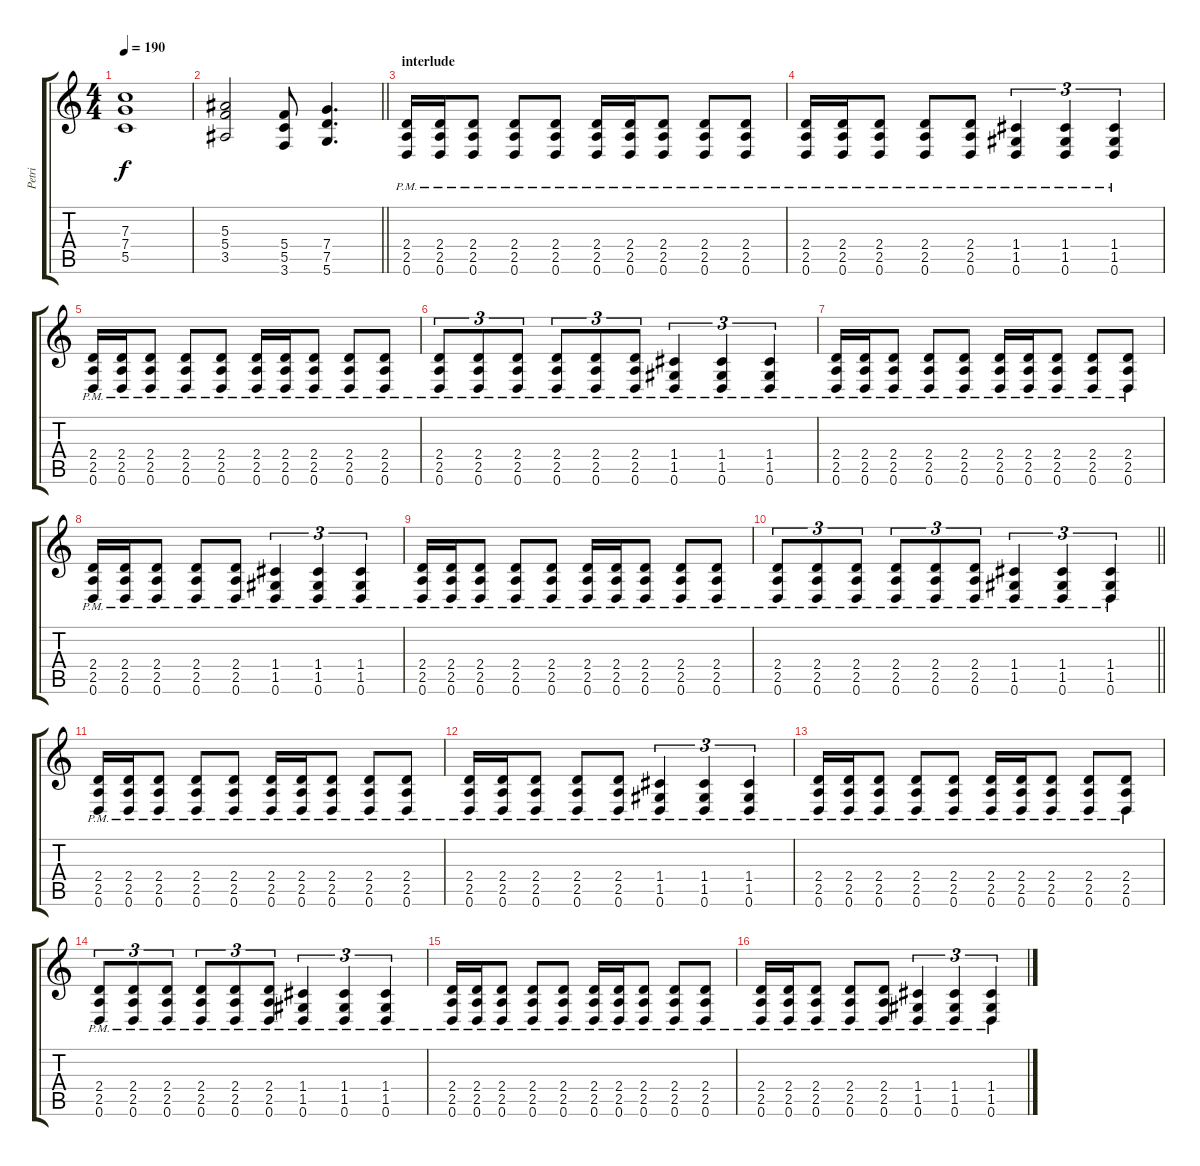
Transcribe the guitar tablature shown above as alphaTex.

\track ("Petri" "Petri") {instrument distortionguitar}
\staff {score tabs}
\tuning (D4 A3 F3 C3 G2 D2) {hide}
\ts (4 4)
\tempo 190
\clef g2
\ks c
(7.3 7.4 5.5).1{dy f} |
\barLineRight lightlight
(5.3 5.4 3.5).2 (5.4 5.5 3.6).8 (7.4 7.5 5.6).4{d} |
\section ("" "interlude")
(2.4{pm} 2.5{pm} 0.6{pm}).16 (2.4{pm} 2.5{pm} 0.6{pm}).16 (2.4{pm} 2.5{pm} 0.6{pm}).8 (2.4{pm} 2.5{pm} 0.6{pm}).8 (2.4{pm} 2.5{pm} 0.6{pm}).8 (2.4{pm} 2.5{pm} 0.6{pm}).16 (2.4{pm} 2.5{pm} 0.6{pm}).16 (2.4{pm} 2.5{pm} 0.6{pm}).8 (2.4{pm} 2.5{pm} 0.6{pm}).8 (2.4{pm} 2.5{pm} 0.6{pm}).8 |
(2.4{pm} 2.5{pm} 0.6{pm}).16 (2.4{pm} 2.5{pm} 0.6{pm}).16 (2.4{pm} 2.5{pm} 0.6{pm}).8 (2.4{pm} 2.5{pm} 0.6{pm}).8 (2.4{pm} 2.5{pm} 0.6{pm}).8 (1.4{pm} 1.5{pm} 0.6{pm}).4{tu (3 2)} (1.4{pm} 1.5{pm} 0.6{pm}).4{tu (3 2)} (1.4{pm} 1.5{pm} 0.6{pm}).4{tu (3 2)} |
(2.4{pm} 2.5{pm} 0.6{pm}).16 (2.4{pm} 2.5{pm} 0.6{pm}).16 (2.4{pm} 2.5{pm} 0.6{pm}).8 (2.4{pm} 2.5{pm} 0.6{pm}).8 (2.4{pm} 2.5{pm} 0.6{pm}).8 (2.4{pm} 2.5{pm} 0.6{pm}).16 (2.4{pm} 2.5{pm} 0.6{pm}).16 (2.4{pm} 2.5{pm} 0.6{pm}).8 (2.4{pm} 2.5{pm} 0.6{pm}).8 (2.4{pm} 2.5{pm} 0.6{pm}).8 |
(2.4{pm} 2.5{pm} 0.6{pm}).8{tu (3 2)} (2.4{pm} 2.5{pm} 0.6{pm}).8{tu (3 2)} (2.4{pm} 2.5{pm} 0.6{pm}).8{tu (3 2)} (2.4{pm} 2.5{pm} 0.6{pm}).8{tu (3 2)} (2.4{pm} 2.5{pm} 0.6{pm}).8{tu (3 2)} (2.4{pm} 2.5{pm} 0.6{pm}).8{tu (3 2)} (1.4{pm} 1.5{pm} 0.6{pm}).4{tu (3 2)} (1.4{pm} 1.5{pm} 0.6{pm}).4{tu (3 2)} (1.4{pm} 1.5{pm} 0.6{pm}).4{tu (3 2)} |
(2.4{pm} 2.5{pm} 0.6{pm}).16 (2.4{pm} 2.5{pm} 0.6{pm}).16 (2.4{pm} 2.5{pm} 0.6{pm}).8 (2.4{pm} 2.5{pm} 0.6{pm}).8 (2.4{pm} 2.5{pm} 0.6{pm}).8 (2.4{pm} 2.5{pm} 0.6{pm}).16 (2.4{pm} 2.5{pm} 0.6{pm}).16 (2.4{pm} 2.5{pm} 0.6{pm}).8 (2.4{pm} 2.5{pm} 0.6{pm}).8 (2.4{pm} 2.5{pm} 0.6{pm}).8 |
(2.4{pm} 2.5{pm} 0.6{pm}).16 (2.4{pm} 2.5{pm} 0.6{pm}).16 (2.4{pm} 2.5{pm} 0.6{pm}).8 (2.4{pm} 2.5{pm} 0.6{pm}).8 (2.4{pm} 2.5{pm} 0.6{pm}).8 (1.4{pm} 1.5{pm} 0.6{pm}).4{tu (3 2)} (1.4{pm} 1.5{pm} 0.6{pm}).4{tu (3 2)} (1.4{pm} 1.5{pm} 0.6{pm}).4{tu (3 2)} |
(2.4{pm} 2.5{pm} 0.6{pm}).16 (2.4{pm} 2.5{pm} 0.6{pm}).16 (2.4{pm} 2.5{pm} 0.6{pm}).8 (2.4{pm} 2.5{pm} 0.6{pm}).8 (2.4{pm} 2.5{pm} 0.6{pm}).8 (2.4{pm} 2.5{pm} 0.6{pm}).16 (2.4{pm} 2.5{pm} 0.6{pm}).16 (2.4{pm} 2.5{pm} 0.6{pm}).8 (2.4{pm} 2.5{pm} 0.6{pm}).8 (2.4{pm} 2.5{pm} 0.6{pm}).8 |
\barLineRight lightlight
(2.4{pm} 2.5{pm} 0.6{pm}).8{tu (3 2)} (2.4{pm} 2.5{pm} 0.6{pm}).8{tu (3 2)} (2.4{pm} 2.5{pm} 0.6{pm}).8{tu (3 2)} (2.4{pm} 2.5{pm} 0.6{pm}).8{tu (3 2)} (2.4{pm} 2.5{pm} 0.6{pm}).8{tu (3 2)} (2.4{pm} 2.5{pm} 0.6{pm}).8{tu (3 2)} (1.4{pm} 1.5{pm} 0.6{pm}).4{tu (3 2)} (1.4{pm} 1.5{pm} 0.6{pm}).4{tu (3 2)} (1.4{pm} 1.5{pm} 0.6{pm}).4{tu (3 2)} |
\section ("" "")
(2.4{pm} 2.5{pm} 0.6{pm}).16 (2.4{pm} 2.5{pm} 0.6{pm}).16 (2.4{pm} 2.5{pm} 0.6{pm}).8 (2.4{pm} 2.5{pm} 0.6{pm}).8 (2.4{pm} 2.5{pm} 0.6{pm}).8 (2.4{pm} 2.5{pm} 0.6{pm}).16 (2.4{pm} 2.5{pm} 0.6{pm}).16 (2.4{pm} 2.5{pm} 0.6{pm}).8 (2.4{pm} 2.5{pm} 0.6{pm}).8 (2.4{pm} 2.5{pm} 0.6{pm}).8 |
(2.4{pm} 2.5{pm} 0.6{pm}).16 (2.4{pm} 2.5{pm} 0.6{pm}).16 (2.4{pm} 2.5{pm} 0.6{pm}).8 (2.4{pm} 2.5{pm} 0.6{pm}).8 (2.4{pm} 2.5{pm} 0.6{pm}).8 (1.4{pm} 1.5{pm} 0.6{pm}).4{tu (3 2)} (1.4{pm} 1.5{pm} 0.6{pm}).4{tu (3 2)} (1.4{pm} 1.5{pm} 0.6{pm}).4{tu (3 2)} |
(2.4{pm} 2.5{pm} 0.6{pm}).16 (2.4{pm} 2.5{pm} 0.6{pm}).16 (2.4{pm} 2.5{pm} 0.6{pm}).8 (2.4{pm} 2.5{pm} 0.6{pm}).8 (2.4{pm} 2.5{pm} 0.6{pm}).8 (2.4{pm} 2.5{pm} 0.6{pm}).16 (2.4{pm} 2.5{pm} 0.6{pm}).16 (2.4{pm} 2.5{pm} 0.6{pm}).8 (2.4{pm} 2.5{pm} 0.6{pm}).8 (2.4{pm} 2.5{pm} 0.6{pm}).8 |
(2.4{pm} 2.5{pm} 0.6{pm}).8{tu (3 2)} (2.4{pm} 2.5{pm} 0.6{pm}).8{tu (3 2)} (2.4{pm} 2.5{pm} 0.6{pm}).8{tu (3 2)} (2.4{pm} 2.5{pm} 0.6{pm}).8{tu (3 2)} (2.4{pm} 2.5{pm} 0.6{pm}).8{tu (3 2)} (2.4{pm} 2.5{pm} 0.6{pm}).8{tu (3 2)} (1.4{pm} 1.5{pm} 0.6{pm}).4{tu (3 2)} (1.4{pm} 1.5{pm} 0.6{pm}).4{tu (3 2)} (1.4{pm} 1.5{pm} 0.6{pm}).4{tu (3 2)} |
(2.4{pm} 2.5{pm} 0.6{pm}).16 (2.4{pm} 2.5{pm} 0.6{pm}).16 (2.4{pm} 2.5{pm} 0.6{pm}).8 (2.4{pm} 2.5{pm} 0.6{pm}).8 (2.4{pm} 2.5{pm} 0.6{pm}).8 (2.4{pm} 2.5{pm} 0.6{pm}).16 (2.4{pm} 2.5{pm} 0.6{pm}).16 (2.4{pm} 2.5{pm} 0.6{pm}).8 (2.4{pm} 2.5{pm} 0.6{pm}).8 (2.4{pm} 2.5{pm} 0.6{pm}).8 |
(2.4{pm} 2.5{pm} 0.6{pm}).16 (2.4{pm} 2.5{pm} 0.6{pm}).16 (2.4{pm} 2.5{pm} 0.6{pm}).8 (2.4{pm} 2.5{pm} 0.6{pm}).8 (2.4{pm} 2.5{pm} 0.6{pm}).8 (1.4{pm} 1.5{pm} 0.6{pm}).4{tu (3 2)} (1.4{pm} 1.5{pm} 0.6{pm}).4{tu (3 2)} (1.4{pm} 1.5{pm} 0.6{pm}).4{tu (3 2)}
